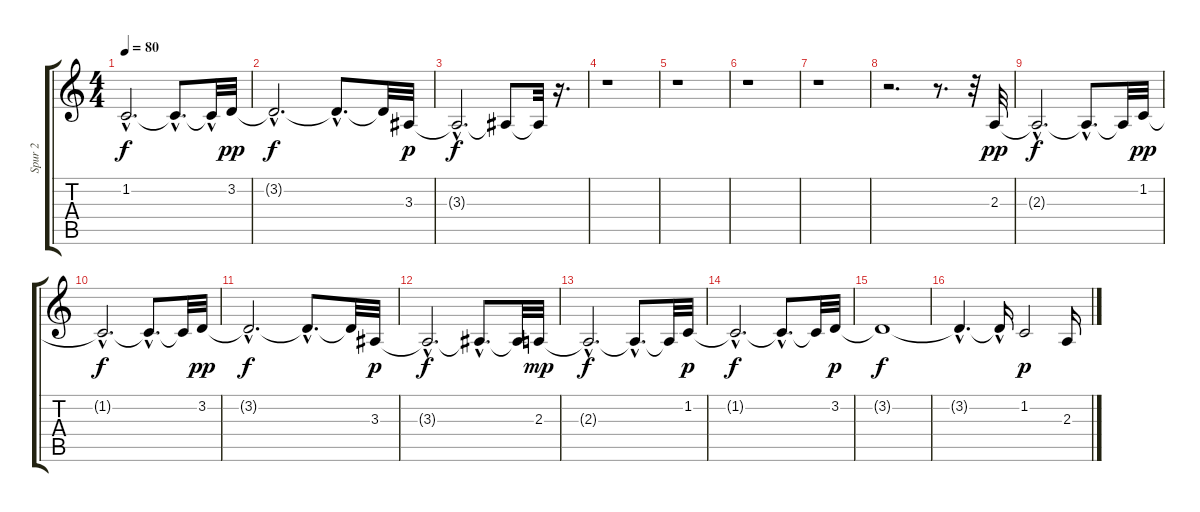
\track ("Spur 2" "Spur 2") {instrument stringensemble1}
\staff {score tabs}
\tuning (E4 B3 G3 D3 A2 E2) {hide}
\ts (4 4)
\tempo 80
\clef g2
\ks c
1.2{hac t}.2{d dy f} 1.2{hac t}.8{d} 1.2{hac t}.32 3.2.32{dy pp} |
3.2{hac t}.2{d dy f} 3.2{hac t}.8{d} 3.2{t}.32 3.3.32{dy p} |
3.3{hac t}.2{d dy f} 3.3{t}.8 3.3{t}.32 r.16{d} |
r.1 |
r.1 |
r.1 |
r.1 |
r.2{d} r.8{d} r.32 2.3.32{dy pp} |
2.3{hac t}.2{d dy f} 2.3{hac t}.8{d} 2.3{t}.32 1.2.32{dy pp} |
1.2{hac t}.2{d dy f} 1.2{hac t}.8{d} 1.2{t}.32 3.2.32{dy pp} |
3.2{hac t}.2{d dy f} 3.2{hac t}.8{d} 3.2{t}.32 3.3.32{dy p} |
3.3{hac t}.2{d dy f} 3.3{hac t}.8{d} 3.3{t}.32 2.3.32{dy mp} |
2.3{hac t}.2{d dy f} 2.3{hac t}.8{d} 2.3{t}.32 1.2.32{dy p} |
1.2{hac t}.2{d dy f} 1.2{hac t}.8{d} 1.2{t}.32 3.2.32{dy p} |
3.2{t}.1{dy f} |
3.2{hac t}.4{d} 3.2{hac t}.16 1.2.2{dy p} 2.3.16
